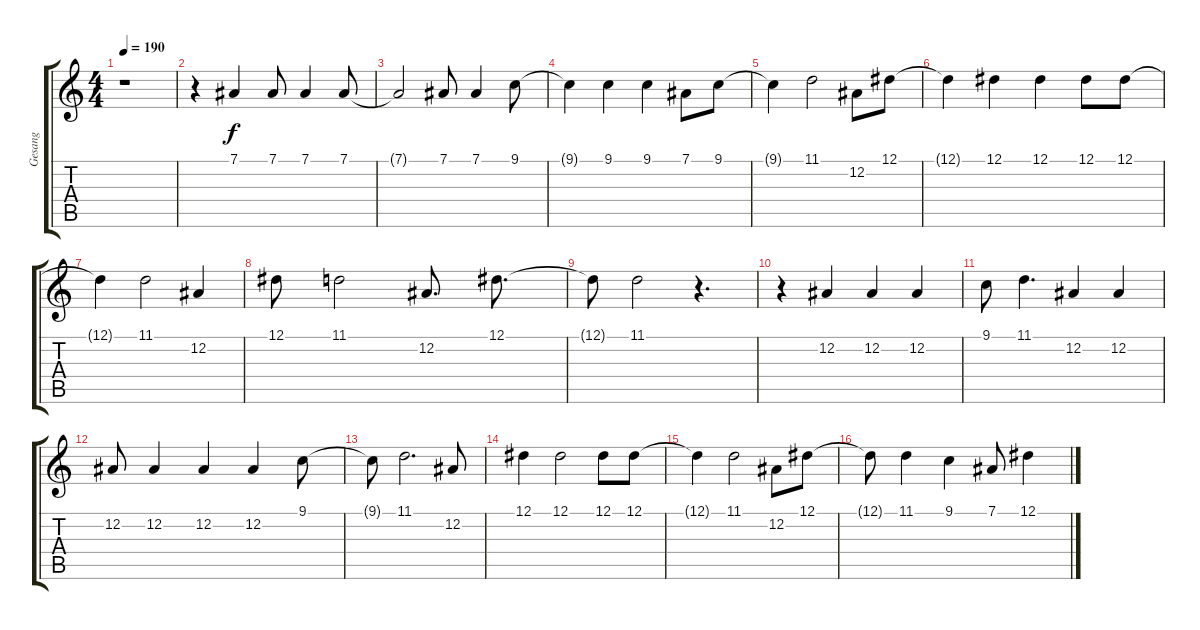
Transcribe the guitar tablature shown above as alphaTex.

\track ("Gesang" "Gesang") {instrument trumpet}
\staff {score tabs}
\tuning (Eb4 Bb3 Gb3 Db3 Ab2 Eb2) {hide}
\ts (4 4)
\tempo 190
\clef g2
\ks c
r.1{dy f} |
r.4 7.1.4 7.1.8 7.1.4 7.1.8 |
7.1{t}.2 7.1.8 7.1.4 9.1.8 |
9.1{t}.4 9.1.4 9.1.4 7.1.8 9.1.8 |
9.1{t}.4 11.1.2 12.2.8 12.1.8 |
12.1{t}.4 12.1.4 12.1.4 12.1.8 12.1.8 |
12.1{t}.4 11.1.2 12.2.4 |
12.1.8 11.1.2 12.2.8{d} 12.1.8{d} |
12.1{t}.8 11.1.2 r.4{d} |
r.4 12.2.4 12.2.4 12.2.4 |
9.1.8 11.1.4{d} 12.2.4 12.2.4 |
12.2.8 12.2.4 12.2.4 12.2.4 9.1.8 |
9.1{t}.8 11.1.2{d} 12.2.8 |
12.1.4 12.1.2 12.1.8 12.1.8 |
12.1{t}.4 11.1.2 12.2.8 12.1.8 |
12.1{t}.8 11.1.4 9.1.4 7.1.8 12.1.4
